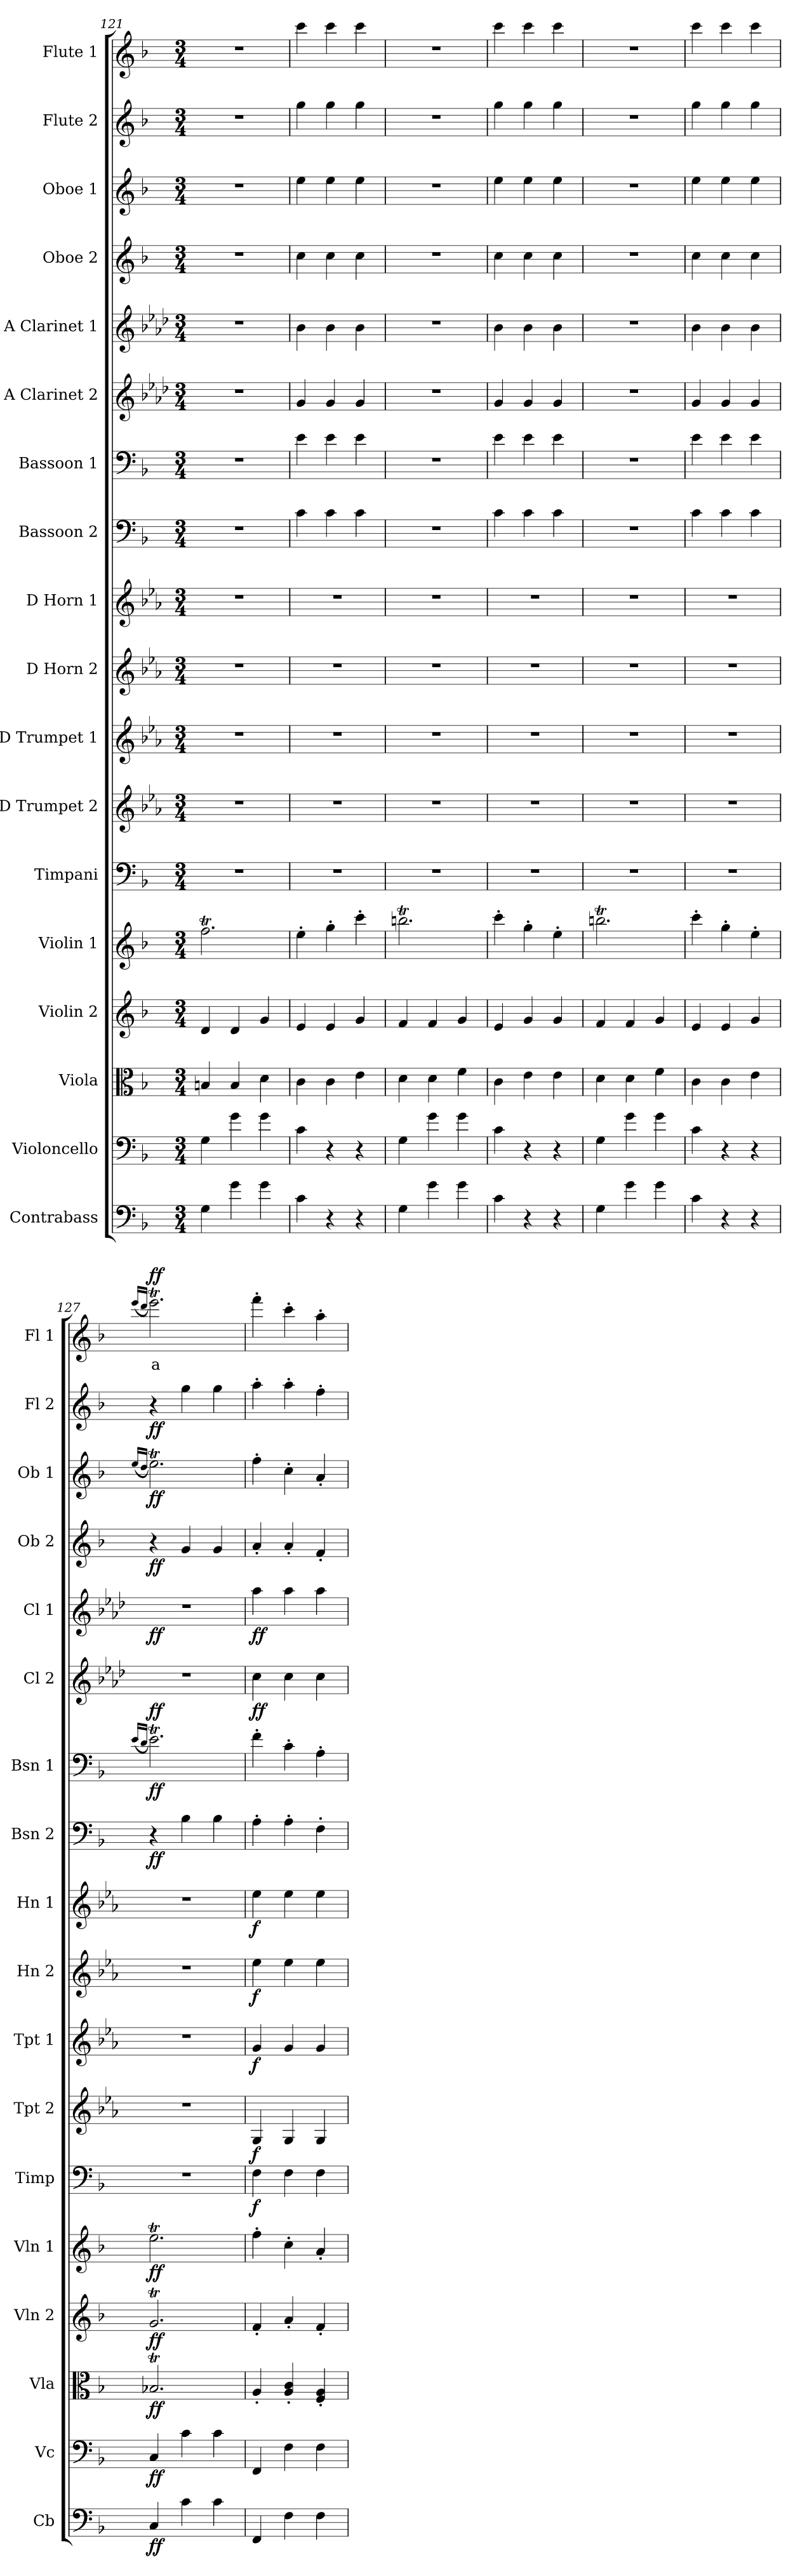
**kern	**dynam	**kern	**dynam	**kern	**dynam	**kern	**dynam	**kern	**dynam	**kern	**dynam	**kern	**dynam	**kern	**dynam	**kern	**dynam	**kern	**dynam	**kern	**dynam	**kern	**dynam	**kern	**dynam	**kern	**dynam	**kern	**dynam	**kern	**dynam	**kern	**dynam	**kern	**text	**dynam
*part18	*part18	*part17	*part17	*part16	*part16	*part15	*part15	*part14	*part14	*part13	*part13	*part12	*part12	*part11	*part11	*part10	*part10	*part9	*part9	*part8	*part8	*part7	*part7	*part6	*part6	*part5	*part5	*part4	*part4	*part3	*part3	*part2	*part2	*part1	*part1	*part1
*staff18	*staff18	*staff17	*staff17	*staff16	*staff16	*staff15	*staff15	*staff14	*staff14	*staff13	*staff13	*staff12	*staff12	*staff11	*staff11	*staff10	*staff10	*staff9	*staff9	*staff8	*staff8	*staff7	*staff7	*staff6	*staff6	*staff5	*staff5	*staff4	*staff4	*staff3	*staff3	*staff2	*staff2	*staff1	*staff1	*staff1
*I"Contrabass	*	*I"Violoncello	*	*I"Viola	*	*I"Violin 2	*	*I"Violin 1	*	*I"Timpani	*	*I"D Trumpet 2	*	*I"D Trumpet 1	*	*I"D Horn 2	*	*I"D Horn 1	*	*I"Bassoon 2	*	*I"Bassoon 1	*	*I"A Clarinet 2	*	*I"A Clarinet 1	*	*I"Oboe 2	*	*I"Oboe 1	*	*I"Flute 2	*	*I"Flute 1	*	*
*I'Cb	*	*I'Vc	*	*I'Vla	*	*I'Vln 2	*	*I'Vln 1	*	*I'Timp	*	*I'Tpt 2	*	*I'Tpt 1	*	*I'Hn 2	*	*I'Hn 1	*	*I'Bsn 2	*	*I'Bsn 1	*	*I'Cl 2	*	*I'Cl 1	*	*I'Ob 2	*	*I'Ob 1	*	*I'Fl 2	*	*I'Fl 1	*	*
*clefF4	*	*clefF4	*	*clefC3	*	*clefG2	*	*clefG2	*	*clefF4	*	*clefG2	*	*clefG2	*	*clefG2	*	*clefG2	*	*clefF4	*	*clefF4	*	*clefG2	*	*clefG2	*	*clefG2	*	*clefG2	*	*clefG2	*	*clefG2	*	*
*ITrd7c12	*	*	*	*	*	*	*	*	*	*	*	*ITrd-1c-2	*	*ITrd-1c-2	*	*ITrd6c10	*	*ITrd6c10	*	*	*	*	*	*ITrd2c3	*	*ITrd2c3	*	*	*	*	*	*	*	*	*	*
*k[b-]	*	*k[b-]	*	*k[b-]	*	*k[b-]	*	*k[b-]	*	*k[b-]	*	*k[b-]	*	*k[b-]	*	*k[b-]	*	*k[b-]	*	*k[b-]	*	*k[b-]	*	*k[b-]	*	*k[b-]	*	*k[b-]	*	*k[b-]	*	*k[b-]	*	*k[b-]	*	*
*M3/4	*	*M3/4	*	*M3/4	*	*M3/4	*	*M3/4	*	*M3/4	*	*M3/4	*	*M3/4	*	*M3/4	*	*M3/4	*	*M3/4	*	*M3/4	*	*M3/4	*	*M3/4	*	*M3/4	*	*M3/4	*	*M3/4	*	*M3/4	*	*
=121	=121	=121	=121	=121	=121	=121	=121	=121	=121	=121	=121	=121	=121	=121	=121	=121	=121	=121	=121	=121	=121	=121	=121	=121	=121	=121	=121	=121	=121	=121	=121	=121	=121	=121	=121	=121
4GG\	.	4G\	.	4Bn/	.	4d/	.	2.ffT\	.	2.r	.	2.r	.	2.r	.	2.r	.	2.r	.	2.r	.	2.r	.	2.r	.	2.r	.	2.r	.	2.r	.	2.r	.	2.r	.	.
4G\	.	4g\	.	4B/	.	4d/	.	.	.	.	.	.	.	.	.	.	.	.	.	.	.	.	.	.	.	.	.	.	.	.	.	.	.	.	.	.
4G\	.	4g\	.	4d\	.	4g/	.	.	.	.	.	.	.	.	.	.	.	.	.	.	.	.	.	.	.	.	.	.	.	.	.	.	.	.	.	.
=122	=122	=122	=122	=122	=122	=122	=122	=122	=122	=122	=122	=122	=122	=122	=122	=122	=122	=122	=122	=122	=122	=122	=122	=122	=122	=122	=122	=122	=122	=122	=122	=122	=122	=122	=122	=122
4C\	.	4c\	.	4c\	.	4e/	.	4ee'\	.	2.r	.	2.r	.	2.r	.	2.r	.	2.r	.	4c\	.	4e\	.	4e/	.	4g\	.	4cc\	.	4ee\	.	4gg\	.	4ccc\	.	.
4r	.	4r	.	4c\	.	4e/	.	4gg'\	.	.	.	.	.	.	.	.	.	.	.	4c\	.	4e\	.	4e/	.	4g\	.	4cc\	.	4ee\	.	4gg\	.	4ccc\	.	.
4r	.	4r	.	4e\	.	4g/	.	4ccc'\	.	.	.	.	.	.	.	.	.	.	.	4c\	.	4e\	.	4e/	.	4g\	.	4cc\	.	4ee\	.	4gg\	.	4ccc\	.	.
=123	=123	=123	=123	=123	=123	=123	=123	=123	=123	=123	=123	=123	=123	=123	=123	=123	=123	=123	=123	=123	=123	=123	=123	=123	=123	=123	=123	=123	=123	=123	=123	=123	=123	=123	=123	=123
4GG\	.	4G\	.	4d\	.	4f/	.	2.bbnt\	.	2.r	.	2.r	.	2.r	.	2.r	.	2.r	.	2.r	.	2.r	.	2.r	.	2.r	.	2.r	.	2.r	.	2.r	.	2.r	.	.
4G\	.	4g\	.	4d\	.	4f/	.	.	.	.	.	.	.	.	.	.	.	.	.	.	.	.	.	.	.	.	.	.	.	.	.	.	.	.	.	.
4G\	.	4g\	.	4f\	.	4g/	.	.	.	.	.	.	.	.	.	.	.	.	.	.	.	.	.	.	.	.	.	.	.	.	.	.	.	.	.	.
!!LO:PB:g=z
=124	=124	=124	=124	=124	=124	=124	=124	=124	=124	=124	=124	=124	=124	=124	=124	=124	=124	=124	=124	=124	=124	=124	=124	=124	=124	=124	=124	=124	=124	=124	=124	=124	=124	=124	=124	=124
4C\	.	4c\	.	4c\	.	4e/	.	4ccc'\	.	2.r	.	2.r	.	2.r	.	2.r	.	2.r	.	4c\	.	4e\	.	4e/	.	4g\	.	4cc\	.	4ee\	.	4gg\	.	4ccc\	.	.
4r	.	4r	.	4e\	.	4g/	.	4gg'\	.	.	.	.	.	.	.	.	.	.	.	4c\	.	4e\	.	4e/	.	4g\	.	4cc\	.	4ee\	.	4gg\	.	4ccc\	.	.
4r	.	4r	.	4e\	.	4g/	.	4ee'\	.	.	.	.	.	.	.	.	.	.	.	4c\	.	4e\	.	4e/	.	4g\	.	4cc\	.	4ee\	.	4gg\	.	4ccc\	.	.
=125	=125	=125	=125	=125	=125	=125	=125	=125	=125	=125	=125	=125	=125	=125	=125	=125	=125	=125	=125	=125	=125	=125	=125	=125	=125	=125	=125	=125	=125	=125	=125	=125	=125	=125	=125	=125
4GG\	.	4G\	.	4d\	.	4f/	.	2.bbnt\	.	2.r	.	2.r	.	2.r	.	2.r	.	2.r	.	2.r	.	2.r	.	2.r	.	2.r	.	2.r	.	2.r	.	2.r	.	2.r	.	.
4G\	.	4g\	.	4d\	.	4f/	.	.	.	.	.	.	.	.	.	.	.	.	.	.	.	.	.	.	.	.	.	.	.	.	.	.	.	.	.	.
4G\	.	4g\	.	4f\	.	4g/	.	.	.	.	.	.	.	.	.	.	.	.	.	.	.	.	.	.	.	.	.	.	.	.	.	.	.	.	.	.
=126	=126	=126	=126	=126	=126	=126	=126	=126	=126	=126	=126	=126	=126	=126	=126	=126	=126	=126	=126	=126	=126	=126	=126	=126	=126	=126	=126	=126	=126	=126	=126	=126	=126	=126	=126	=126
4C\	.	4c\	.	4c\	.	4e/	.	4ccc'\	.	2.r	.	2.r	.	2.r	.	2.r	.	2.r	.	4c\	.	4e\	.	4e/	.	4g\	.	4cc\	.	4ee\	.	4gg\	.	4ccc\	.	.
4r	.	4r	.	4c\	.	4e/	.	4gg'\	.	.	.	.	.	.	.	.	.	.	.	4c\	.	4e\	.	4e/	.	4g\	.	4cc\	.	4ee\	.	4gg\	.	4ccc\	.	.
4r	.	4r	.	4e\	.	4g/	.	4ee'\	.	.	.	.	.	.	.	.	.	.	.	4c\	.	4e\	.	4e/	.	4g\	.	4cc\	.	4ee\	.	4gg\	.	4ccc\	.	.
=127	=127	=127	=127	=127	=127	=127	=127	=127	=127	=127	=127	=127	=127	=127	=127	=127	=127	=127	=127	=127	=127	=127	=127	=127	=127	=127	=127	=127	=127	=127	=127	=127	=127	=127	=127	=127
.	.	.	.	.	.	.	.	.	.	.	.	.	.	.	.	.	.	.	.	.	.	(16qe/LL	.	.	.	.	.	.	.	(16qee/LL	.	.	.	(16qeee/LL	.	.
.	.	.	.	.	.	.	.	.	.	.	.	.	.	.	.	.	.	.	.	.	.	16qd/JJ	.	.	.	.	.	.	.	16qdd/JJ	.	.	.	16qddd/JJ	.	.
!	!LO:DY:b	!	!LO:DY:b	!	!LO:DY:b	!	!LO:DY:b	!	!LO:DY:b	!	!	!	!	!	!	!	!	!	!	!	!LO:DY:b	!	!LO:DY:b	!	!LO:DY:b	!	!LO:DY:b	!	!LO:DY:b	!	!LO:DY:b	!	!LO:DY:b	!	!LO:LY:b:color=#FF0000	!LO:DY:b
4CC/	ff	4C/	ff	2.B-XT/	ff	2.gT/	ff	2.eet\	ff	2.r	.	2.r	.	2.r	.	2.r	.	2.r	.	4r	ff	2.et\)	ff	2.r	ff	2.r	ff	4r	ff	2.eet\)	ff	4r	ff	2.eeet\)	a	ff
4C\	.	4c\	.	.	.	.	.	.	.	.	.	.	.	.	.	.	.	.	.	4B-\	.	.	.	.	.	.	.	4g/	.	.	.	4gg\	.	.	.	.
4C\	.	4c\	.	.	.	.	.	.	.	.	.	.	.	.	.	.	.	.	.	4B-\	.	.	.	.	.	.	.	4g/	.	.	.	4gg\	.	.	.	.
=128	=128	=128	=128	=128	=128	=128	=128	=128	=128	=128	=128	=128	=128	=128	=128	=128	=128	=128	=128	=128	=128	=128	=128	=128	=128	=128	=128	=128	=128	=128	=128	=128	=128	=128	=128	=128
!	!	!	!	!	!	!	!	!	!	!	!LO:DY:b	!	!LO:DY:b	!	!LO:DY:b	!	!LO:DY:b	!	!LO:DY:b	!	!	!	!	!	!LO:DY:b	!	!LO:DY:b	!	!	!	!	!	!	!	!	!
4FFF/	.	4FF/	.	4A'/	.	4f'/	.	4ff'\	.	4F\	f	4A/	f	4a/	f	4f\	f	4f\	f	4A'\	.	4f'\	.	4a\	ff	4ff\	ff	4a'/	.	4ff'\	.	4aa'\	.	4fff'\	.	.
4FF\	.	4F\	.	4A/' 4c/'	.	4a'/	.	4cc'\	.	4F\	.	4A/	.	4a/	.	4f\	.	4f\	.	4A'\	.	4c'\	.	4a\	.	4ff\	.	4a'/	.	4cc'\	.	4aa'\	.	4ccc'\	.	.
4FF\	.	4F\	.	4F/' 4A/'	.	4f'/	.	4a'/	.	4F\	.	4A/	.	4a/	.	4f\	.	4f\	.	4F'\	.	4A'\	.	4a\	.	4ff\	.	4f'/	.	4a'/	.	4ff'\	.	4aa'\	.	.
=	=	=	=	=	=	=	=	=	=	=	=	=	=	=	=	=	=	=	=	=	=	=	=	=	=	=	=	=	=	=	=	=	=	=	=	=
*-	*-	*-	*-	*-	*-	*-	*-	*-	*-	*-	*-	*-	*-	*-	*-	*-	*-	*-	*-	*-	*-	*-	*-	*-	*-	*-	*-	*-	*-	*-	*-	*-	*-	*-	*-	*-
